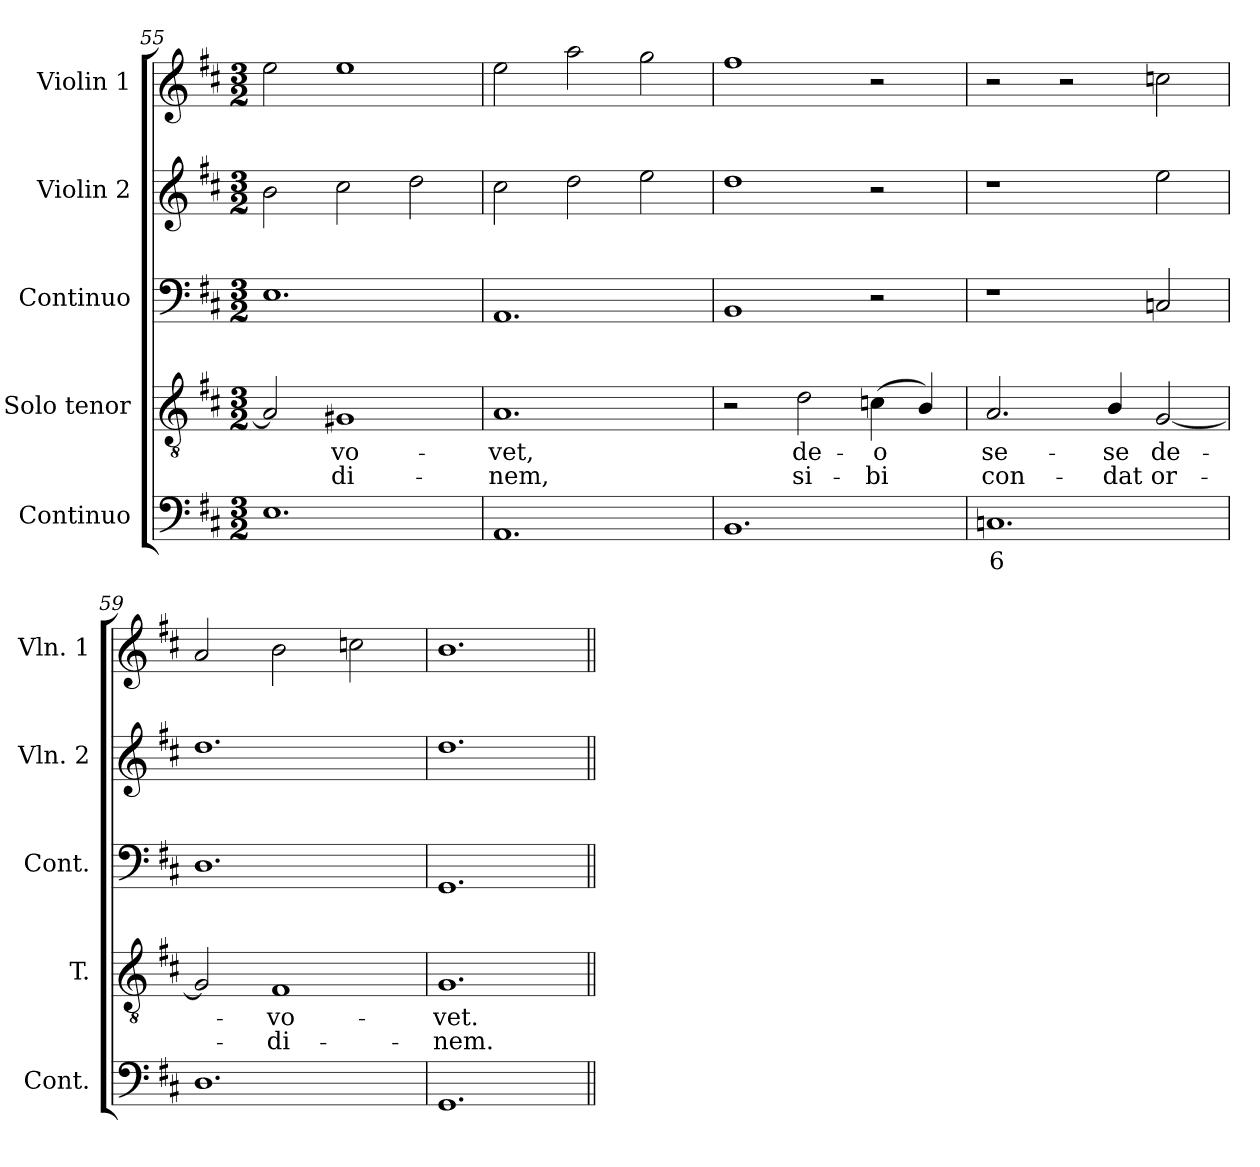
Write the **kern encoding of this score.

**kern	**text	**kern	**text	**text	**kern	**kern	**kern
*part5	*part5	*part4	*part4	*part4	*part3	*part2	*part1
*staff5	*staff5	*staff4	*staff4	*staff4	*staff3	*staff2	*staff1
*I"Continuo	*	*I"Solo tenor	*	*	*I"Continuo	*I"Violin 2	*I"Violin 1
*I'Cont.	*	*I'T.	*	*	*I'Cont.	*I'Vln. 2	*I'Vln. 1
!!LO:LB:g=z
*clefF4	*	*clefGv2	*	*	*clefF4	*clefG2	*clefG2
*	*	*ITrd7c12	*	*	*	*	*
*k[f#c#]	*	*k[f#c#]	*	*	*k[f#c#]	*k[f#c#]	*k[f#c#]
*D:	*	*D:	*	*	*D:	*D:	*D:
*M3/2	*	*M3/2	*	*	*M3/2	*M3/2	*M3/2
=55	=55	=55	=55	=55	=55	=55	=55
1.Ei	.	2AAi/]	.	.	1.Ei	2bi\	2eei\
!	!	!	!LO:LY:b:color=#000000	!LO:LY:b:color=#000000	!	!	!
.	.	1GG#Xi	-vo-	-di-	.	2cc#i\	1eei
.	.	.	.	.	.	2ddi\	.
=56	=56	=56	=56	=56	=56	=56	=56
!	!	!	!LO:LY:b:color=#000000	!LO:LY:b:color=#000000	!	!	!
1.AAi	.	1.AAi	-vet,	-nem,	1.AAi	2cc#i\	2eei\
.	.	.	.	.	.	2ddi\	2aai\
.	.	.	.	.	.	2eei\	2ggi\
=57	=57	=57	=57	=57	=57	=57	=57
1.BBi	.	2r	.	.	1BBi	1ddi	1ff#i
!	!	!	!LO:LY:b:color=#000000	!LO:LY:b:color=#000000	!	!	!
.	.	2Di\	de-	si-	.	.	.
!	!	!	!LO:LY:b:color=#000000	!LO:LY:b:color=#000000	!	!	!
.	.	(4Cni\	-o	-bi	2r	2r	2r
.	.	4BBi/)	.	.	.	.	.
=58	=58	=58	=58	=58	=58	=58	=58
!	!LO:LY:b:color=#000000	!	!	!	!	!	!
!	!	!	!LO:LY:b:color=#000000	!LO:LY:b:color=#000000	!	!	!
1.Cni	6	2.AAi/	se-	con-	1r	1r	2r
.	.	.	.	.	.	.	2r
!	!	!	!LO:LY:b:color=#000000	!LO:LY:b:color=#000000	!	!	!
.	.	4BBi/	-se	-dat	.	.	.
!	!	!	!LO:LY:b:color=#000000	!LO:LY:b:color=#000000	!	!	!
.	.	[<2GGi/	de-	or-	2Cni/	2eei\	2ccni\
=59	=59	=59	=59	=59	=59	=59	=59
1.Di	.	2GGi/]	.	.	1.Di	1.ddi	2ai/
!	!	!	!LO:LY:b:color=#000000	!LO:LY:b:color=#000000	!	!	!
.	.	1FF#i	-vo-	-di-	.	.	2bi\
.	.	.	.	.	.	.	2ccni\
=60	=60	=60	=60	=60	=60	=60	=60
!	!	!	!LO:LY:b:color=#000000	!LO:LY:b:color=#000000	!	!	!
1.GGi	.	1.GGi	-vet.	-nem.	1.GGi	1.ddi	1.bi
=||	=||	=||	=||	=||	=||	=||	=||
*-	*-	*-	*-	*-	*-	*-	*-
